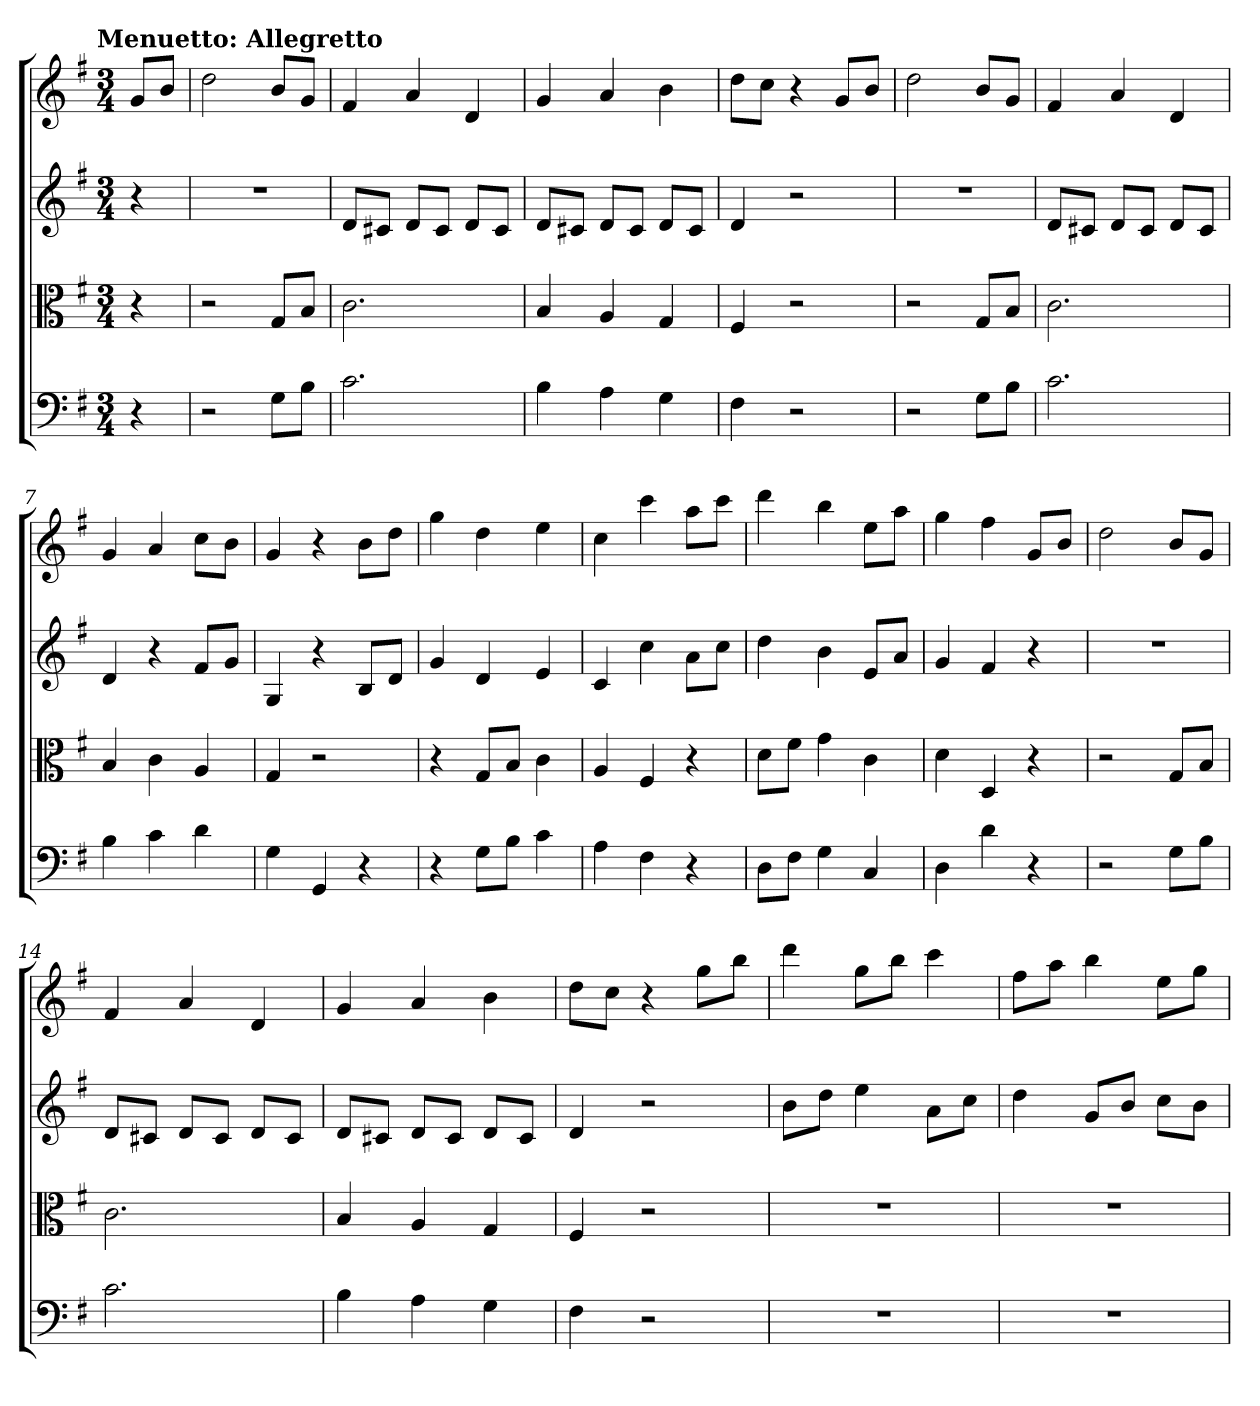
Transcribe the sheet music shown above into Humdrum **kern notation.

**kern	**kern	**kern	**kern
*part4	*part3	*part2	*part1
*staff4	*staff3	*staff2	*staff1
*clefF4	*clefC3	*	*
*k[f#]	*k[f#]	*k[f#]	*k[f#]
*G:	*G:	*G:	*G:
!!LO:TX:omd:t=Menuetto&colon; Allegretto
*M3/4	*M3/4	*M3/4	*M3/4
*MM108	*MM108	*MM108	*MM108
=	=	=	=
4r	4r	4r	8gL
.	.	.	8bJ
=1	=1	=1	=1
2r	2r	2.r	2dd
8G\L	8G/L	.	8bL
8B\J	8B/J	.	8gJ
=2	=2	=2	=2
2.c	2.c	8dL	4f#
.	.	8c#XJ	.
.	.	8dL	4a
.	.	8c#J	.
.	.	8dL	4d
.	.	8c#J	.
=3	=3	=3	=3
4B	4B	8dL	4g
.	.	8c#XJ	.
4A	4A	8dL	4a
.	.	8c#J	.
4G	4G	8dL	4b
.	.	8c#J	.
=4	=4	=4	=4
4F#	4F#	4d	8ddL
.	.	.	8ccJ
2r	2r	2r	4r
.	.	.	8gL
.	.	.	8bJ
=5	=5	=5	=5
2r	2r	2.r	2dd
8G\L	8G/L	.	8bL
8B\J	8B/J	.	8gJ
=6	=6	=6	=6
2.c	2.c	8dL	4f#
.	.	8c#XJ	.
.	.	8dL	4a
.	.	8c#J	.
.	.	8dL	4d
.	.	8c#J	.
=7	=7	=7	=7
4B	4B	4d	4g
4c	4c	4r	4a
4d	4A	8f#L	8ccL
.	.	8gJ	8bJ
=8	=8	=8	=8
4G	4G	4G	4g
4GG	2r	4r	4r
4r	.	8BL	8bL
.	.	8dJ	8ddJ
=9	=9	=9	=9
4r	4r	4g	4gg
8G\L	8G/L	4d	4dd
8B\J	8B/J	.	.
4c	4c	4e	4ee
=10	=10	=10	=10
4A	4A	4c	4cc
4F#	4F#	4cc	4ccc
4r	4r	8aL	8aaL
.	.	8ccJ	8cccJ
=11	=11	=11	=11
8D\L	8d\L	4dd	4ddd
8F#\J	8f#\J	.	.
4G	4g	4b	4bb
4C	4c	8eL	8eeL
.	.	8aJ	8aaJ
=12	=12	=12	=12
4D	4d	4g	4gg
4d	4D	4f#	4ff#
4r	4r	4r	8gL
.	.	.	8bJ
=13	=13	=13	=13
2r	2r	2.r	2dd
8G\L	8G/L	.	8bL
8B\J	8B/J	.	8gJ
=14	=14	=14	=14
2.c	2.c	8dL	4f#
.	.	8c#XJ	.
.	.	8dL	4a
.	.	8c#J	.
.	.	8dL	4d
.	.	8c#J	.
=15	=15	=15	=15
4B	4B	8dL	4g
.	.	8c#XJ	.
4A	4A	8dL	4a
.	.	8c#J	.
4G	4G	8dL	4b
.	.	8c#J	.
=16	=16	=16	=16
4F#	4F#	4d	8ddL
.	.	.	8ccJ
2r	2r	2r	4r
.	.	.	8ggL
.	.	.	8bbJ
=17	=17	=17	=17
2.r	2.r	8bL	4ddd
.	.	8ddJ	.
.	.	4ee	8ggL
.	.	.	8bbJ
.	.	8aL	4ccc
.	.	8ccJ	.
=18	=18	=18	=18
2.r	2.r	4dd	8ff#L
.	.	.	8aaJ
.	.	8gL	4bb
.	.	8bJ	.
.	.	8ccL	8eeL
.	.	8bJ	8ggJ
=	=	=	=
*-	*-	*-	*-
